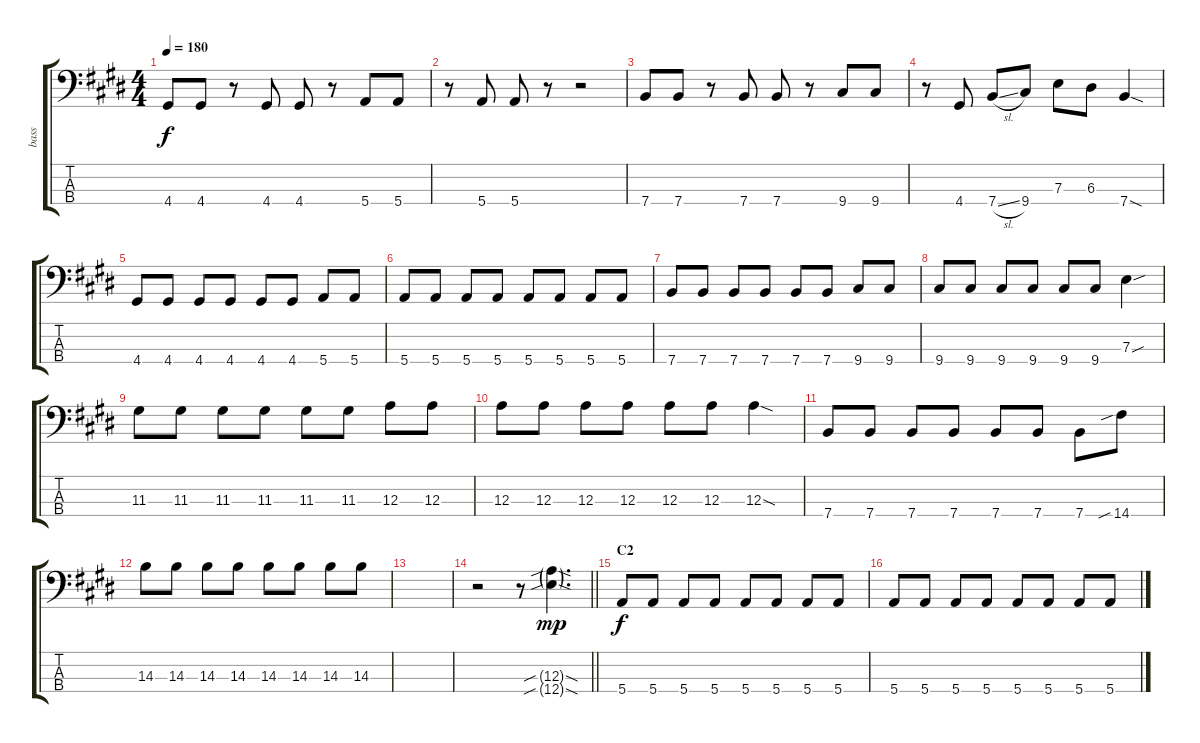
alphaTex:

\track ("bass" "bass") {instrument electricbasspick}
\staff {score tabs}
\tuning (G2 D2 A1 E1) {hide}
\ts (4 4)
\tempo 180
\clef f4
\ks e
4.4.8{dy f} 4.4.8 r.8 4.4.8 4.4.8 r.8 5.4.8 5.4.8 |
r.8 5.4.8 5.4.8 r.8 r.2 |
7.4.8 7.4.8 r.8 7.4.8 7.4.8 r.8 9.4.8 9.4.8 |
r.8 4.4.8 7.4{sl}.8 9.4.8 7.3.8 6.3.8 7.4{sod}.4 |
4.4.8 4.4.8 4.4.8 4.4.8 4.4.8 4.4.8 5.4.8 5.4.8 |
5.4.8 5.4.8 5.4.8 5.4.8 5.4.8 5.4.8 5.4.8 5.4.8 |
7.4.8 7.4.8 7.4.8 7.4.8 7.4.8 7.4.8 9.4.8 9.4.8 |
9.4.8 9.4.8 9.4.8 9.4.8 9.4.8 9.4.8 7.3{sou}.4 |
11.3.8 11.3.8 11.3.8 11.3.8 11.3.8 11.3.8 12.3.8 12.3.8 |
12.3.8 12.3.8 12.3.8 12.3.8 12.3.8 12.3.8 12.3{sod}.4 |
7.4.8 7.4.8 7.4.8 7.4.8 7.4.8 7.4.8 7.4.8 14.4{sib}.8 |
14.3.8 14.3.8 14.3.8 14.3.8 14.3.8 14.3.8 14.3.8 14.3.8 |
|
\barLineRight lightlight
r.2 r.8 (12.3{sib sod g} 12.4{sib sod g}).4{d dy mp} |
\section ("" "C2")
5.4.8{dy f} 5.4.8 5.4.8 5.4.8 5.4.8 5.4.8 5.4.8 5.4.8 |
5.4.8 5.4.8 5.4.8 5.4.8 5.4.8 5.4.8 5.4.8 5.4.8
